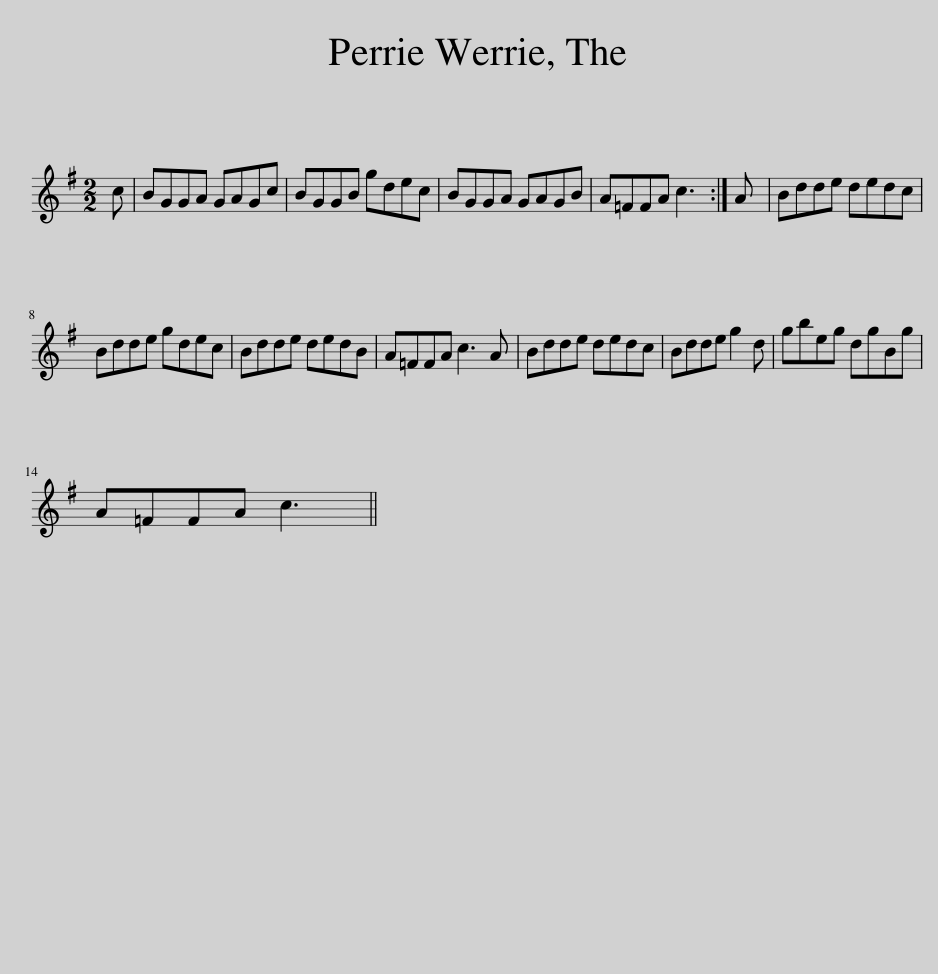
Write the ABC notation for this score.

X:1
L:1/8
M:2/2
I:linebreak $
K:G
V:1 treble
V:1
 c | BGGA GAGc | BGGB gdec | BGGA GAGB | A=FFA c3 :| %5
 A | Bdde dedc |$ Bdde gdec | Bdde dedB | A=FFA c3 A | %10
 Bdde dedc | Bdde g2 d | gbeg dgBg |$ A=FFA c3 || %14
